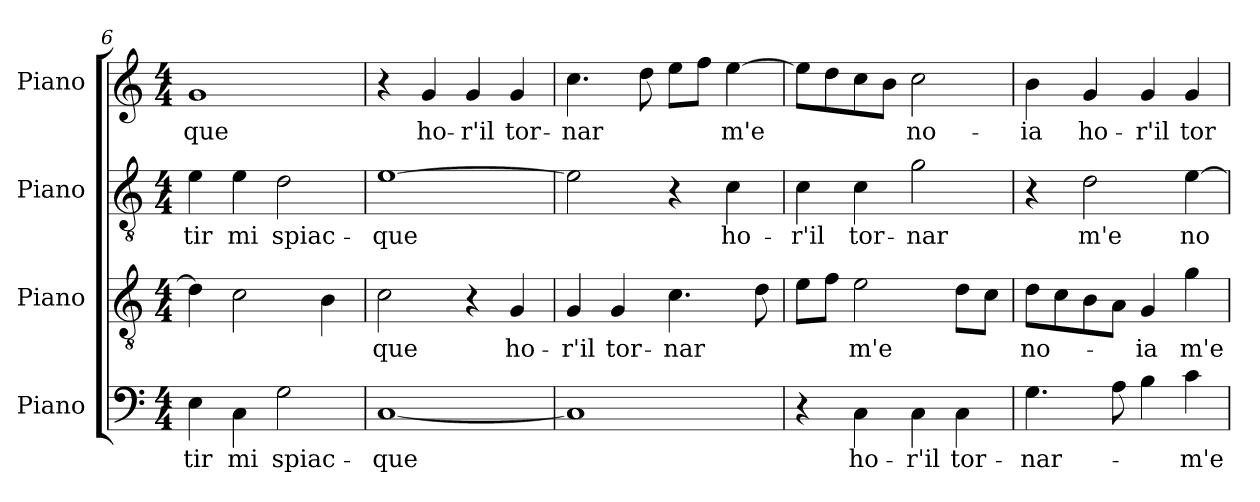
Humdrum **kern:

**kern	**text	**kern	**text	**kern	**text	**kern	**text
*part4	*part4	*part3	*part3	*part2	*part2	*part1	*part1
*staff4	*staff4	*staff3	*staff3	*staff2	*staff2	*staff1	*staff1
*I"Piano	*	*I"Piano	*	*I"Piano	*	*I"Piano	*
*I'Pno.	*	*I'Pno.	*	*I'Pno.	*	*I'Pno.	*
*clefF4	*	*clefGv2	*	*clefGv2	*	*clefG2	*
*	*	*ITrd7c12	*	*ITrd7c12	*	*	*
*k[]	*	*k[]	*	*k[]	*	*k[]	*
*C:	*	*C:	*	*C:	*	*C:	*
*M4/4	*	*M4/4	*	*M4/4	*	*M4/4	*
=6	=6	=6	=6	=6	=6	=6	=6
!	!LO:LY:b:color=#000000	!	!	!	!	!	!
!	!	!	!	!	!LO:LY:b:color=#000000	!	!
!	!	!	!	!	!	!	!LO:LY:b:color=#000000
4Ei\	-tir	4Di\]	.	4Ei\	-tir	1gi	-que
!	!LO:LY:b:color=#000000	!	!	!	!	!	!
!	!	!	!	!	!LO:LY:b:color=#000000	!	!
4Ci\	mi	2Ci\	.	4Ei\	mi	.	.
!	!LO:LY:b:color=#000000	!	!	!	!	!	!
!	!	!	!	!	!LO:LY:b:color=#000000	!	!
2Gi\	spiac-	.	.	2Di\	spiac-	.	.
.	.	4BBi\	.	.	.	.	.
=7	=7	=7	=7	=7	=7	=7	=7
!	!LO:LY:b:color=#000000	!	!	!	!	!	!
!	!	!	!LO:LY:b:color=#000000	!	!	!	!
!	!	!	!	!	!LO:LY:b:color=#000000	!	!
[1Ci	-que	2Ci\	-que	[1Ei	-que	4r	.
!	!	!	!	!	!	!	!LO:LY:b:color=#000000
.	.	.	.	.	.	4gi/	ho-
!	!	!	!	!	!	!	!LO:LY:b:color=#000000
.	.	4r	.	.	.	4gi/	-r'il
!	!	!	!LO:LY:b:color=#000000	!	!	!	!
!	!	!	!	!	!	!	!LO:LY:b:color=#000000
.	.	4GGi/	ho-	.	.	4gi/	tor-
!!LO:LB:g=z
=8	=8	=8	=8	=8	=8	=8	=8
!	!	!	!LO:LY:b:color=#000000	!	!	!	!
!	!	!	!	!	!	!	!LO:LY:b:color=#000000
1Ci]	.	4GGi/	-r'il	2Ei\]	.	4.cci\	-nar
!	!	!	!LO:LY:b:color=#000000	!	!	!	!
.	.	4GGi/	tor-	.	.	.	.
.	.	.	.	.	.	8ddi\	.
!	!	!	!LO:LY:b:color=#000000	!	!	!	!
.	.	4.Ci\	-nar	4r	.	8eei\L	.
.	.	.	.	.	.	8ffi\J	.
!	!	!	!	!	!LO:LY:b:color=#000000	!	!
!	!	!	!	!	!	!	!LO:LY:b:color=#000000
.	.	.	.	4Ci\	ho-	[4eei\	m'e
.	.	8Di\	.	.	.	.	.
=9	=9	=9	=9	=9	=9	=9	=9
!	!	!	!	!	!LO:LY:b:color=#000000	!	!
4r	.	8Ei\L	.	4Ci\	-r'il	8eei\L]	.
.	.	8Fi\J	.	.	.	8ddi\	.
!	!LO:LY:b:color=#000000	!	!	!	!	!	!
!	!	!	!LO:LY:b:color=#000000	!	!	!	!
!	!	!	!	!	!LO:LY:b:color=#000000	!	!
4Ci\	ho-	2Ei\	m'e	4Ci\	tor-	8cci\	.
.	.	.	.	.	.	8bi\J	.
!	!LO:LY:b:color=#000000	!	!	!	!	!	!
!	!	!	!	!	!LO:LY:b:color=#000000	!	!
!	!	!	!	!	!	!	!LO:LY:b:color=#000000
4Ci\	-r'il	.	.	2Gi\	-nar	2cci\	no-
!	!LO:LY:b:color=#000000	!	!	!	!	!	!
4Ci\	tor-	8Di\L	.	.	.	.	.
.	.	8Ci\J	.	.	.	.	.
=10	=10	=10	=10	=10	=10	=10	=10
!	!LO:LY:b:color=#000000	!	!	!	!	!	!
!	!	!	!LO:LY:b:color=#000000	!	!	!	!
!	!	!	!	!	!	!	!LO:LY:b:color=#000000
4.Gi\	-nar-	8Di\L	no-	4r	.	4bi\	-ia
.	.	8Ci\	.	.	.	.	.
!	!	!	!	!	!LO:LY:b:color=#000000	!	!
!	!	!	!	!	!	!	!LO:LY:b:color=#000000
.	.	8BBi\	.	2Di\	m'e	4gi/	ho-
8Ai\	.	8AAi\J	.	.	.	.	.
!	!	!	!LO:LY:b:color=#000000	!	!	!	!
!	!	!	!	!	!	!	!LO:LY:b:color=#000000
4Bi\	.	4GGi/	-ia	.	.	4gi/	-r'il
!	!LO:LY:b:color=#000000	!	!	!	!	!	!
!	!	!	!LO:LY:b:color=#000000	!	!	!	!
!	!	!	!	!	!LO:LY:b:color=#000000	!	!
!	!	!	!	!	!	!	!LO:LY:b:color=#000000
4ci\	-m'e	4Gi\	m'e	[4Ei\	no-	4gi/	tor-
=	=	=	=	=	=	=	=
*-	*-	*-	*-	*-	*-	*-	*-
